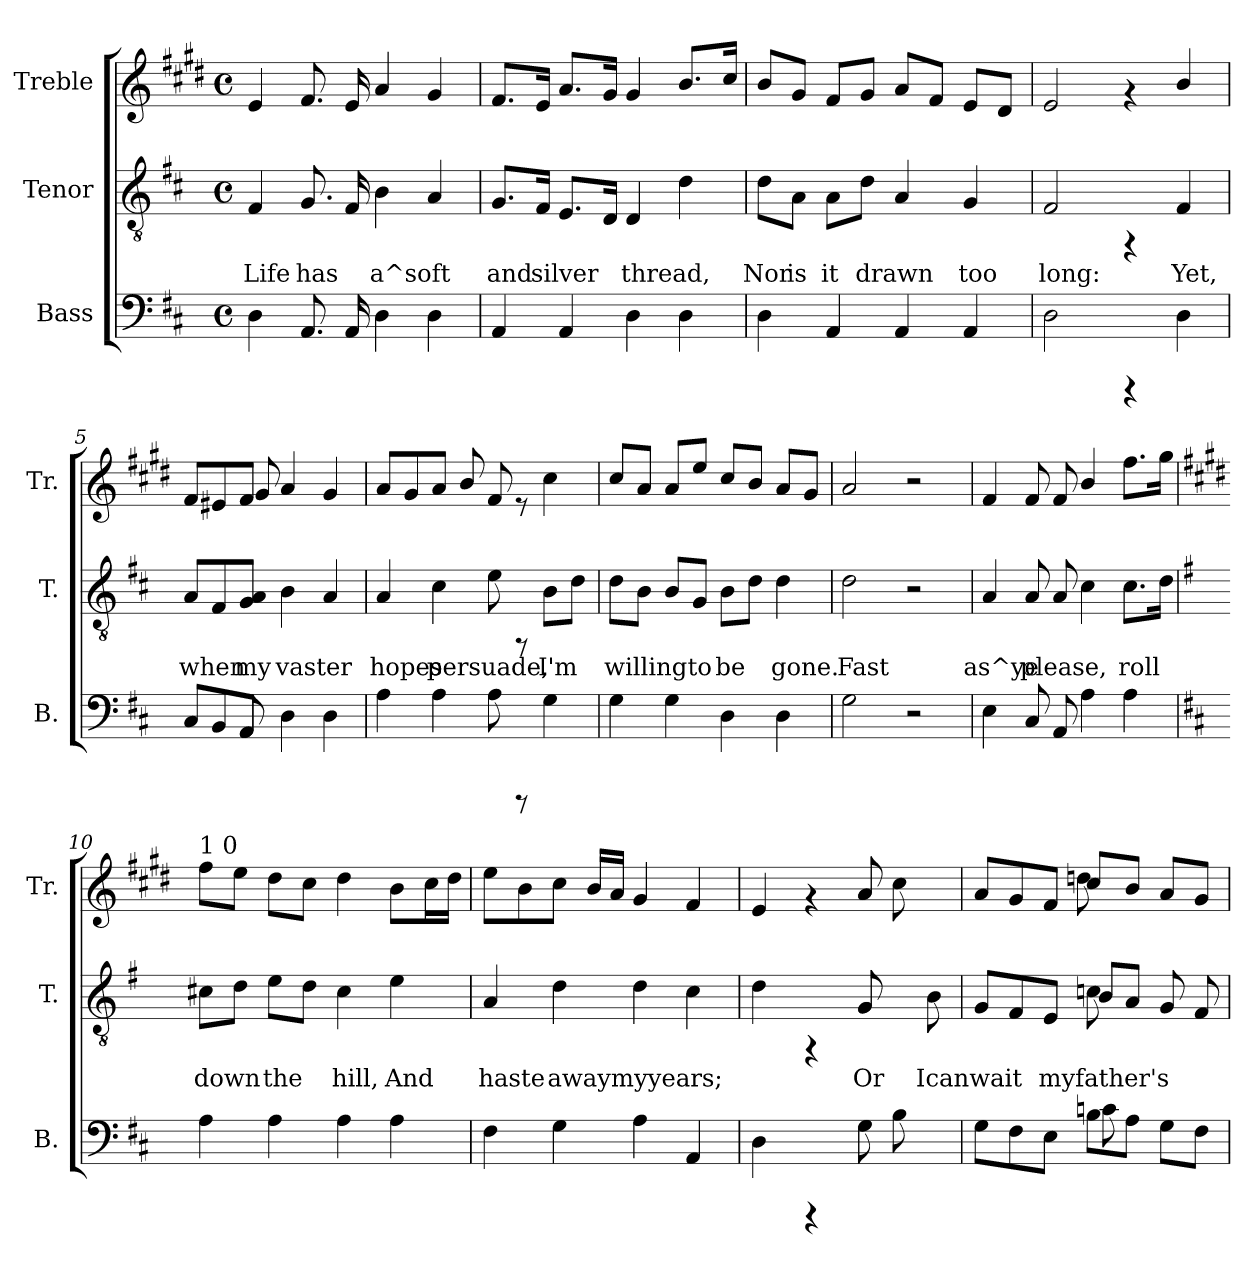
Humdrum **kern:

**kern	**kern	**text	**kern
*part3	*part2	*part2	*part1
*staff3	*staff2	*staff2	*staff1
*I"Bass	*I"Tenor	*	*I"Treble
*I'B.	*I'T.	*	*I'Tr.
!!LO:PB:g=z
*stria5	*stria5	*	*stria5
*clefF4	*clefGv2	*	*clefG2
*	*	*	*ITrd1c2
*k[f#c#]	*k[f#c#]	*	*k[f#c#]
*D:	*D:	*	*D:
*M4/4	*M4/4	*	*M4/4
*met(c)	*met(c)	*	*met(c)
=1	=1	=1	=1
!	!	!LO:LY:b:cj	!
4D\	4F#/	Life	4d/
!	!	!LO:LY:b:cj	!
8.AA/	8.G/	has	8.e/
!	!	!LO:LY:b:cj	!
16AA/	16F#/	.	16d/
!	!	!LO:LY:b:cj	!
4D\	4B\	a^soft	4g/
!	!	!LO:LY:b:cj	!
4D\	4A/	.	4f#/
=2	=2	=2	=2
!	!	!LO:LY:b:cj	!
4AA/	8.G/L	and	8.e/L
!	!	!LO:LY:b:cj	!
.	16F#/J	silver	16d/J
!	!	!LO:LY:b:cj	!
4AA/	8.E/L	.	8.g/L
!	!	!LO:LY:b:cj	!
.	16D/J	.	16f#/J
!	!	!LO:LY:b:cj	!
4D\	4D/	thread,	4f#/
!	!	!LO:LY:b:cj	!
4D\	4d\	.	8.a/L
.	.	.	16b/J
=3	=3	=3	=3
!	!	!LO:LY:b:cj	!
4D\	8d\L	Nor	8a/L
!	!	!LO:LY:b:cj	!
.	8A\J	is	8f#/J
!	!	!LO:LY:b:cj	!
4AA/	8A\L	it	8e/L
!	!	!LO:LY:b:cj	!
.	8d\J	drawn	8f#/J
!	!	!LO:LY:b:cj	!
4AA/	4A/	.	8g/L
.	.	.	8e/J
!	!	!LO:LY:b:cj	!
4AA/	4G/	too	8d/L
.	.	.	8c#/J
=4	=4	=4	=4
!	!	!LO:LY:b:cj	!
2D\	2F#/	long:	2d/
4rCCC	4rFF	.	4rf
!	!	!LO:LY:b:cj	!
4D\	4F#/	Yet,	4a>/
=5	=5	=5	=5
*^	*	*	*
!	!	!	!LO:LY:b:cj	!
*	*	*	*	*^
8C#/L	4ryy	8A/L	when	8e/L	4ryy
!	!	!	!LO:LY:b:cj	!	!
8BB/	.	8F#/	.	8d#X/	.
!	!	!	!LO:LY:b:cj	!	!
8AA/J	8AA/	8G/ 8A/J	my	8e/J	8f#/
!	!	!	!LO:LY:b:cj	!	!
4D\	2ryy	4B\	vaster	4g/	2ryy
!	!	!	!LO:LY:b:cj	!	!
4D\	.	4A/	.	4f#/	.
*v	*v	*	*	*v	*v
=6	=6	=6	=6
!	!	!LO:LY:b:cj	!
4A\	4A/	hopes	8g/L
.	.	.	8f#/
!	!	!LO:LY:b:cj	!
4A\	4c#\	persuade,	8g/J
.	.	.	8a/
!	!	!LO:LY:b:cj	!
8A\	8e\	.	8e/
8rBBBB	8rEE	.	8re
!	!	!LO:LY:b:cj	!
4G\	8B\L	I'm	4b\
!	!	!LO:LY:b:cj	!
.	8d\J	.	.
=7	=7	=7	=7
!	!	!LO:LY:b:cj	!
4G\	8d\L	willing	8b/L
!	!	!LO:LY:b:cj	!
.	8B\J	.	8g/J
!	!	!LO:LY:b:cj	!
4G\	8B/L	.	8g/L
!	!	!LO:LY:b:cj	!
.	8G/J	to	8dd/J
!	!	!LO:LY:b:cj	!
4D\	8B\L	be	8b/L
!	!	!LO:LY:b:cj	!
.	8d\J	.	8a/J
!	!	!LO:LY:b:cj	!
4D\	4d\	gone.	8g/L
.	.	.	8f#/J
=8	=8	=8	=8
!	!	!LO:LY:b:cj	!
2G\	2d\	Fast	2g/
2r	2r	.	2r
=9	=9	=9	=9
!	!	!LO:LY:b:cj	!
4E\	4A/	as^ye	4e/
!	!	!LO:LY:b:cj	!
8C#/	8A/	please,	8e/
!	!	!LO:LY:b:cj	!
8AA/	8A/	.	8e/
!	!	!LO:LY:b:cj	!
4A\	4c#\	.	4a/
!	!	!LO:LY:b:cj	!
4A\	8.c#\L	roll	8.ee\L
!	!	!LO:LY:b:cj	!
.	16d\J	.	16ff#\J
!!LO:LB:g=z
=10	=10	=10	=10
*	*k[f#]	*	*
*	*G:	*	*
!	!	!	!LO:TX:a:t=1 0
!	!	!LO:LY:b:cj	!
4A\	8c#X\L	down	8ee\L
!	!	!LO:LY:b:cj	!
.	8d\J	.	8dd\J
!	!	!LO:LY:b:cj	!
4A\	8e\L	the	8cc#\L
!	!	!LO:LY:b:cj	!
.	8d\J	.	8b\J
!	!	!LO:LY:b:cj	!
4A\	4c#\	hill,	4cc#\
!	!	!LO:LY:b:cj	!
4A\	4e\	And	8a\L
.	.	.	16b\
.	.	.	16cc#\J
=11	=11	=11	=11
!	!	!LO:LY:b:cj	!
4F#\	4A/	haste	8dd\L
.	.	.	8a\
!	!	!LO:LY:b:cj	!
4G\	4d\	awaymyyears;	8b\J
.	.	.	16a/L
.	.	.	16g/J
!	!	!LO:LY:b:cj	!
4A\	4d\	.	4f#/
!	!	!LO:LY:b:cj	!
4AA/	4c\	.	4e/
=12	=12	=12	=12
*^	*	*	*
!	!	!	!LO:LY:b:cj	!
*	*	*^	*	*^
4D\	2ryy	4d\	2ryy	.	4d/	2ryy
4rCCC	.	4rFF	.	.	4rf	.
!	!	!	!	!LO:LY:b:cj	!	!
8G\	4G\	4G/	8G/	Or	8g/	4g/
8B\	.	.	4ryy	.	8b\	.
!	!	!	!	!LO:LY:b:cj	!	!
8ryy	8ryy	8B\	.	Ican	8ryy	8ryy
=13	=13	=13	=13	=13	=13	=13
!	!	!	!	!LO:LY:b:cj	!	!
8G\L	4.ryy	8G/L	4.ryy	wait	8g/L	4.ryy
!	!	!	!	!LO:LY:b:cj	!	!
8F#\	.	8F#/	.	.	8f#/	.
!	!	!	!	!LO:LY:b:cj	!	!
8E\J	.	8E/J	.	myfather's	8e/J	.
!	!	!	!	!LO:LY:b:cj	!	!
8B\L	8cn\	8cn\L	8B/L	.	8b/L	8ccn\
!	!	!	!	!LO:LY:b:cj	!	!
8A\J	4.ryy	8ryy	8A/J	.	8a/J	4.ryy
!	!	!	!	!LO:LY:b:cj	!	!
8G\L	.	8G/L	4ryy	.	8g/L	.
!	!	!	!	!LO:LY:b:cj	!	!
8F#\J	.	8F#/J	.	.	8f#/J	.
*v	*v	*	*	*	*v	*v
*	*v	*v	*	*
=	=	=	=
*-	*-	*-	*-
